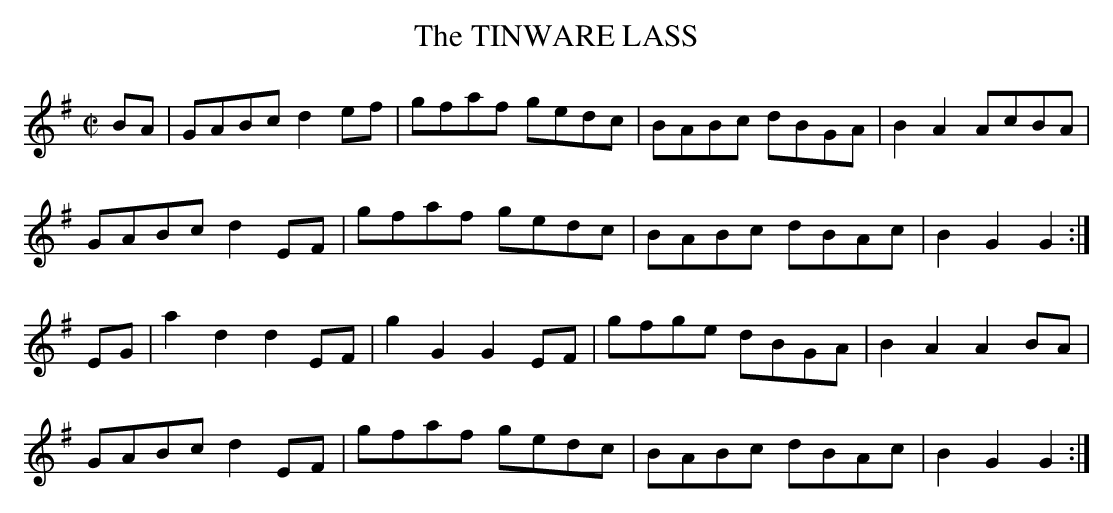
X:1
T:TINWARE LASS, The
M:C|
L:1/8
K:G
BA|GABc d2ef|gfaf gedc|BABc dBGA|B2A2 AcBA|
GABc d2 EF|gfaf gedc|BABc dBAc|B2G2 G2:|
EG|a2d2 d2 EF|g2G2 G2 EF|gfge dBGA|B2A2 A2BA|
GABc d2 EF|gfaf gedc|BABc dBAc|B2G2 G2:|
